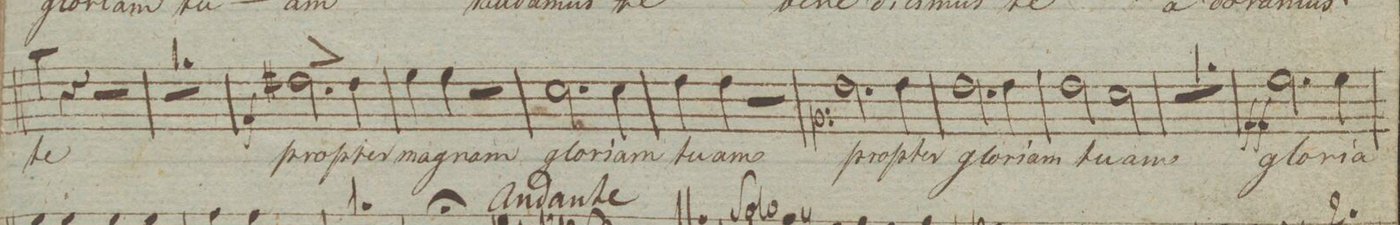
**kern	**text	**dynam
*I"Tenore.	*	*
*clefC4	*	*
*k[]	*	*
*met(c|)	*	*
*M2/2	*	*
4g\	te	.
4r	.	.
2r	.	.
=48	=48	=48
1r	.	.
=49	=49	=49
2.c#X\	pro-	f >
4c#\	-pter	]
=50	=50	=50
4d\	ma-	.
4d\	-gnam	.
2r	.	.
=51	=51	=51
2.B\	glo-	.
4B\	-riam	.
=52	=52	=52
4c\	tu-	.
4c\	-am	.
2r	.	.
=53	=53	=53
2.c\	pro-	p
4c\	-pter	.
=54	=54	=54
2.c\	glo-	.
4c\	-riam	.
=55	=55	=55
2c\	tu-	.
2B\	-am	.
=56	=56	=56
1r	.	.
=57	=57	=57
2.d\	glo-	ff
4d\	-ria	.
=58	=58	=58
*-	*-	*-
